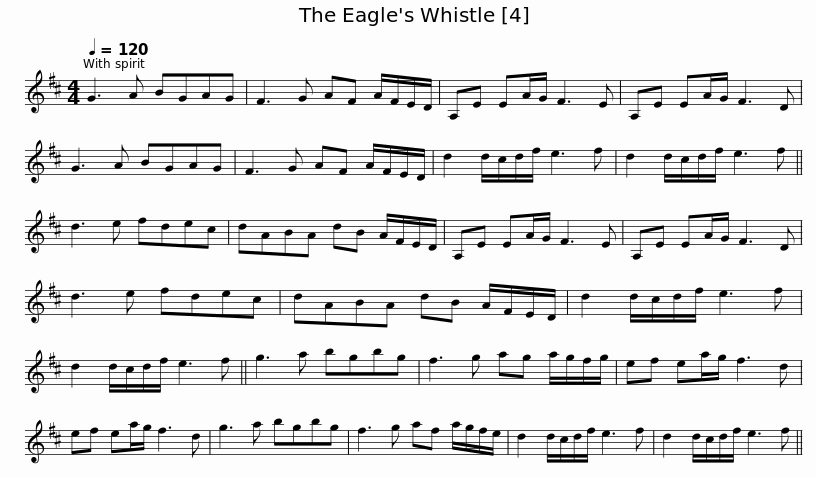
X:1
L:1/8
Q:1/4=120
M:4/4
I:linebreak $
K:D
V:1 treble
V:1
 G3 A BGAG | F3 G AF A/F/E/D/ | A,E EA/G/ F3 E | A,E EA/G/ F3 D | G3 A BGAG |$ %5
 F3 G AF A/F/E/D/ | d2 d/c/d/f/ e3 f | d2 d/c/d/f/ e3 f || d3 e fdec | dABA dB A/F/E/D/ |$ %10
 A,E EA/G/ F3 E | A,E EA/G/ F3 D | d3 e fdec | dABA dB A/F/E/D/ | d2 d/c/d/f/ e3 f |$ %15
 d2 d/c/d/f/ e3 f || g3 a bgbg | f3 g ag a/g/f/g/ | ef ea/g/ f3 d | ef ea/g/ f3 d |$ %20
 g3 a bgbg | f3 g af a/g/f/e/ | d2 d/c/d/f/ e3 f | d2 d/c/d/f/ e3 f || %24
